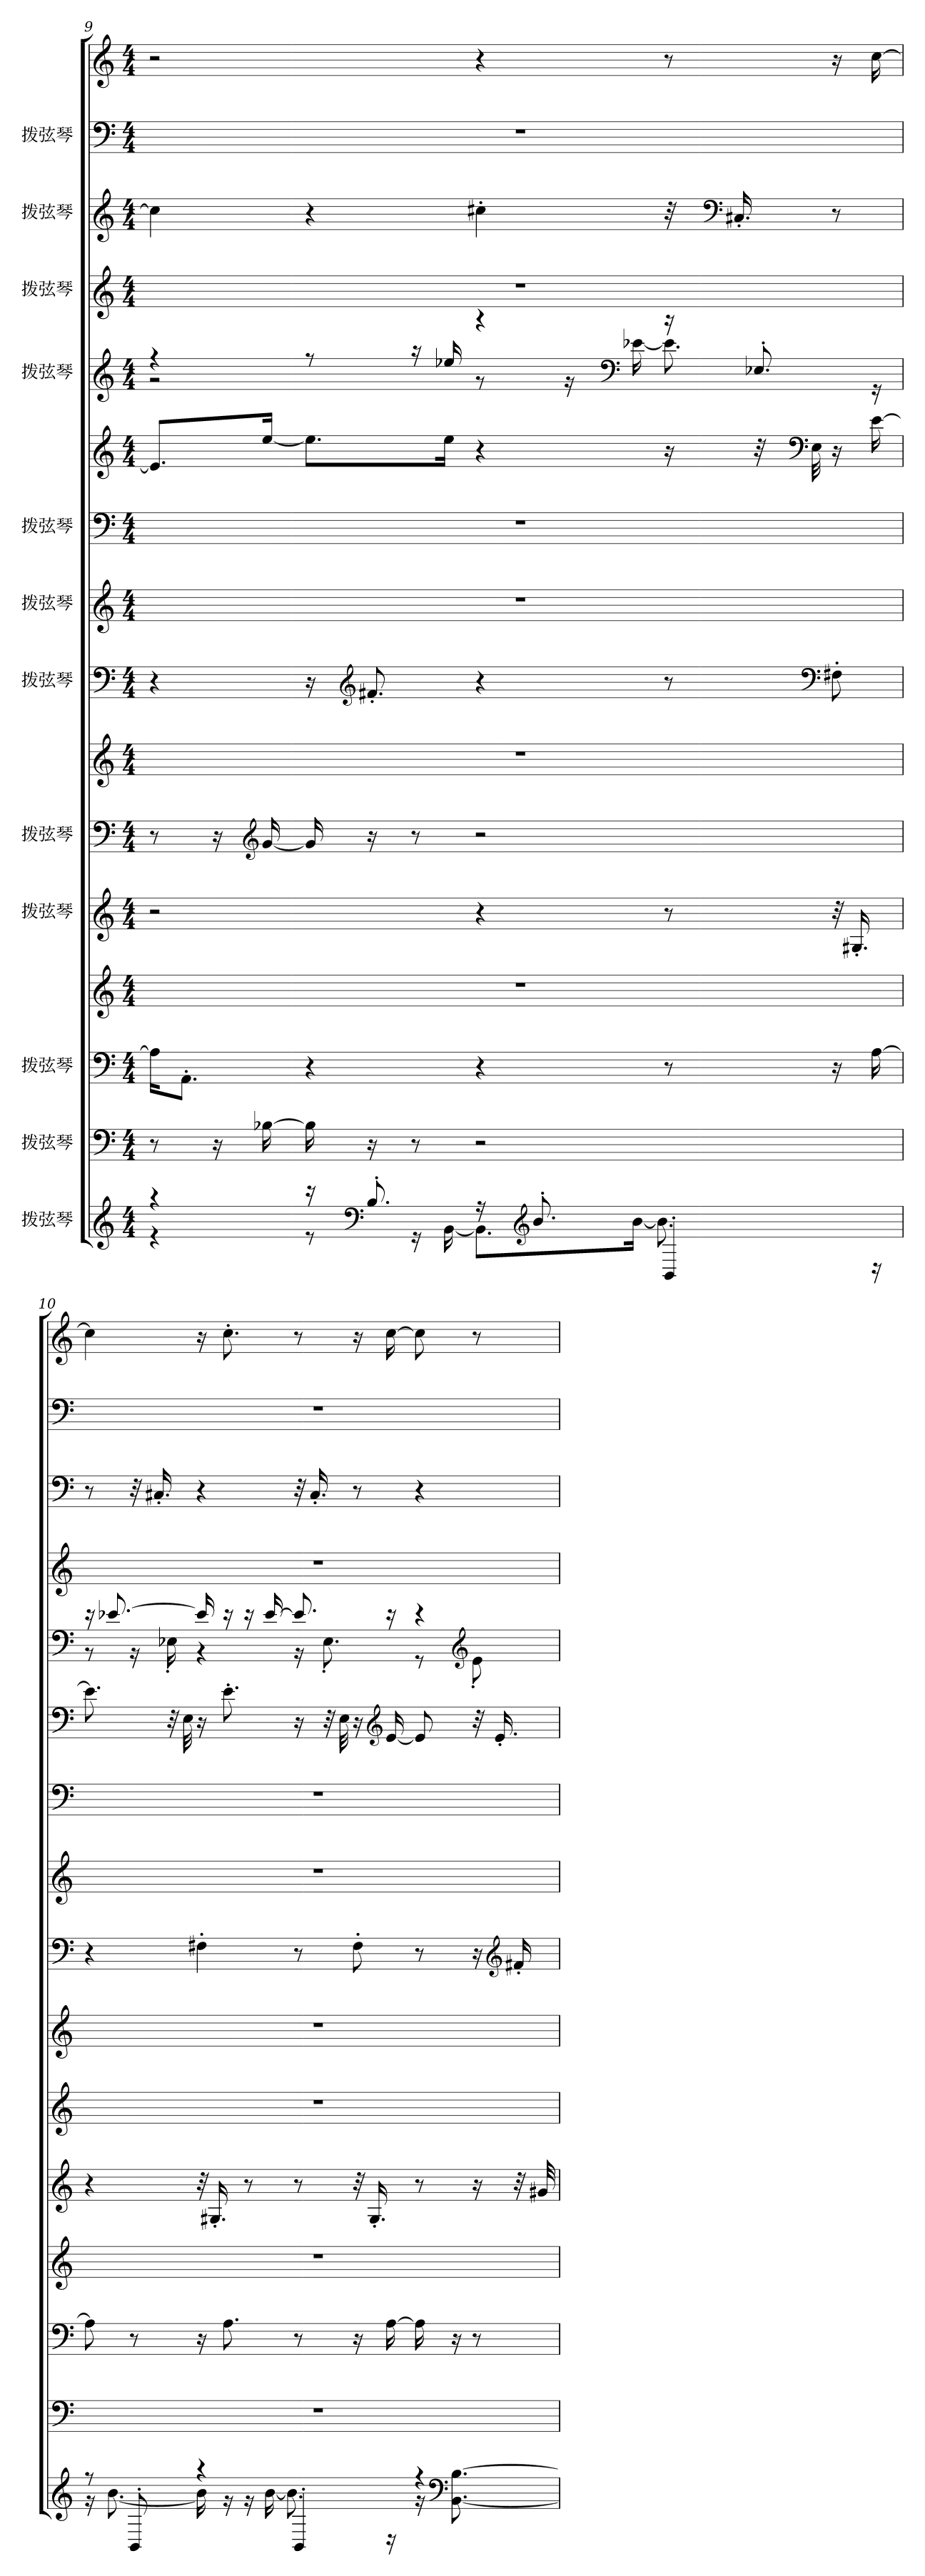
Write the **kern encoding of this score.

**kern	**kern	**kern	**kern	**kern	**kern	**kern	**kern	**kern	**kern	**kern	**kern	**kern	**kern	**kern	**kern
*part12	*part11	*part10	*part10	*part9	*part8	*part8	*part7	*part6	*part5	*part5	*part4	*part3	*part2	*part1	*part1
*staff16	*staff15	*staff14	*staff13	*staff12	*staff11	*staff10	*staff9	*staff8	*staff7	*staff6	*staff5	*staff4	*staff3	*staff2	*staff1
*I"拨弦琴	*I"拨弦琴	*I"拨弦琴	*	*I"拨弦琴	*I"拨弦琴	*	*I"拨弦琴	*I"拨弦琴	*I"拨弦琴	*	*I"拨弦琴	*I"拨弦琴	*I"拨弦琴	*I"拨弦琴	*
!!LO:PB:g=z
*clefG2	*clefF4	*clefF4	*clefG2	*clefG2	*clefF4	*clefG2	*clefF4	*clefG2	*clefF4	*clefG2	*clefG2	*clefG2	*clefG2	*clefF4	*clefG2
*k[]	*k[]	*k[]	*k[]	*k[]	*k[]	*k[]	*k[]	*k[]	*k[]	*k[]	*k[]	*k[]	*k[]	*k[]	*k[]
*M4/4	*M4/4	*M4/4	*M4/4	*M4/4	*M4/4	*M4/4	*M4/4	*M4/4	*M4/4	*M4/4	*M4/4	*M4/4	*M4/4	*M4/4	*M4/4
=9	=9	=9	=9	=9	=9	=9	=9	=9	=9	=9	=9	=9	=9	=9	=9
*^	*	*	*	*	*	*	*	*	*	*	*^	*	*	*	*
4r	4r	8r	16A\KL]	1r	2r	8r	1r	4r	1r	1r	8.e/L]	4r	2r	1r	4cc#\]	1r	2r
.	.	.	8.AA'\J	.	.	.	.	.	.	.	.	.	.	.	.	.	.
.	.	16r	.	.	.	16r	.	.	.	.	.	.	.	.	.	.	.
*	*	*	*	*	*	*clefG2	*	*	*	*	*	*	*	*	*	*	*
.	.	[16B-X\	.	.	.	[16g/	.	.	.	.	[16ee/Jk	.	.	.	.	.	.
16r	8r	16B-\]	4r	.	.	16g/]	.	16r	.	.	8.ee\L]	8r	.	.	4r	.	.
*clefF4	*	*	*	*	*	*	*	*clefG2	*	*	*	*	*	*	*	*	*
8.B'/	.	16r	.	.	.	16r	.	8.f#X'/	.	.	.	.	.	.	.	.	.
.	16r	8r	.	.	.	8r	.	.	.	.	.	16r	.	.	.	.	.
.	[16BB\	.	.	.	.	.	.	.	.	.	16ee\Jk	16ee-X/	.	.	.	.	.
16r	8.BB\L]	2r	4r	.	4r	2r	.	4r	.	.	4r	4r	8r	.	4cc#X'\	.	4r
*clefG2	*	*	*	*	*	*	*	*	*	*	*	*	*	*	*	*	*
8.b'/	.	.	.	.	.	.	.	.	.	.	.	.	.	.	.	.	.
.	.	.	.	.	.	.	.	.	.	.	.	.	16r	.	.	.	.
*	*	*	*	*	*	*	*	*	*	*	*	*clefF4	*	*	*	*	*
.	[16b\Jk	.	.	.	.	.	.	.	.	.	.	.	[16e-X\	.	.	.	.
4BB'/	8.b\]	.	8r	.	8r	.	.	8r	.	.	16r	16r	8.e-\]	.	32r	.	8r
*	*	*	*	*	*	*	*	*	*	*	*	*	*	*	*clefF4	*	*
.	.	.	.	.	.	.	.	.	.	.	.	.	.	.	16.C#X'/	.	.
.	.	.	.	.	.	.	.	.	.	.	32r	8.E-X'/	.	.	.	.	.
*	*	*	*	*	*	*	*	*	*	*	*clefF4	*	*	*	*	*	*
.	.	.	.	.	.	.	.	.	.	.	32E\	.	.	.	.	.	.
*	*	*	*	*	*	*	*	*clefF4	*	*	*	*	*	*	*	*	*
.	.	.	16r	.	32r	.	.	8F#X'\	.	.	16r	.	.	.	8r	.	16r
.	.	.	.	.	16.G#X'/	.	.	.	.	.	.	.	.	.	.	.	.
.	16r	.	[16A\	.	.	.	.	.	.	.	[16e\	.	16r	.	.	.	[16cc\
!!LO:PB:g=z
=10	=10	=10	=10	=10	=10	=10	=10	=10	=10	=10	=10	=10	=10	=10	=10	=10	=10
8r	16r	1r	8A\]	1r	4r	1r	1r	4r	1r	1r	8.e\]	16r	8r	1r	8r	1r	4cc\]
.	[8.b\	.	.	.	.	.	.	.	.	.	.	[8.e-X/	.	.	.	.	.
8BB'/	.	.	8r	.	.	.	.	.	.	.	.	.	16r	.	32r	.	.
.	.	.	.	.	.	.	.	.	.	.	.	.	.	.	16.C#X'/	.	.
.	.	.	.	.	.	.	.	.	.	.	32r	.	16E-X'\	.	.	.	.
.	.	.	.	.	.	.	.	.	.	.	32E\	.	.	.	.	.	.
4r	16b\]	.	16r	.	32r	.	.	4F#X'\	.	.	16r	16e-/]	4r	.	4r	.	16r
.	.	.	.	.	16.G#X'/	.	.	.	.	.	.	.	.	.	.	.	.
.	16r	.	8.A\	.	.	.	.	.	.	.	8.e'\	16r	.	.	.	.	8.cc'\
.	16r	.	.	.	8r	.	.	.	.	.	.	16r	.	.	.	.	.
.	[16b\	.	.	.	.	.	.	.	.	.	.	[16e-/	.	.	.	.	.
4BB'/	8.b\]	.	8r	.	8r	.	.	8r	.	.	16r	8.e-/]	16r	.	32r	.	8r
.	.	.	.	.	.	.	.	.	.	.	.	.	.	.	16.C#'/	.	.
.	.	.	.	.	.	.	.	.	.	.	32r	.	8.E-'\	.	.	.	.
.	.	.	.	.	.	.	.	.	.	.	32E\	.	.	.	.	.	.
.	.	.	16r	.	32r	.	.	8F#'\	.	.	16r	.	.	.	8r	.	16r
.	.	.	.	.	16.G#'/	.	.	.	.	.	.	.	.	.	.	.	.
*	*	*	*	*	*	*	*	*	*	*	*clefG2	*	*	*	*	*	*
.	16r	.	[16A\	.	.	.	.	.	.	.	[16e/	16r	.	.	.	.	[16cc\
4r	16r	.	16A\]	.	8r	.	.	8r	.	.	8e/]	4r	8r	.	4r	.	8cc\]
*clefF4	*	*	*	*	*	*	*	*	*	*	*	*	*	*	*	*	*
.	[8.BB\ [8.B\	.	16r	.	.	.	.	.	.	.	.	.	.	.	.	.	.
*	*	*	*	*	*	*	*	*	*	*	*	*clefG2	*	*	*	*	*
.	.	.	8r	.	16r	.	.	16r	.	.	32r	.	8e-'\	.	.	.	8r
.	.	.	.	.	.	.	.	.	.	.	16.e'/	.	.	.	.	.	.
*	*	*	*	*	*	*	*	*clefG2	*	*	*	*	*	*	*	*	*
.	.	.	.	.	32r	.	.	16f#X'/	.	.	.	.	.	.	.	.	.
.	.	.	.	.	32g#X/	.	.	.	.	.	.	.	.	.	.	.	.
*v	*v	*	*	*	*	*	*	*	*	*	*	*v	*v	*	*	*	*
=	=	=	=	=	=	=	=	=	=	=	=	=	=	=	=
*-	*-	*-	*-	*-	*-	*-	*-	*-	*-	*-	*-	*-	*-	*-	*-
